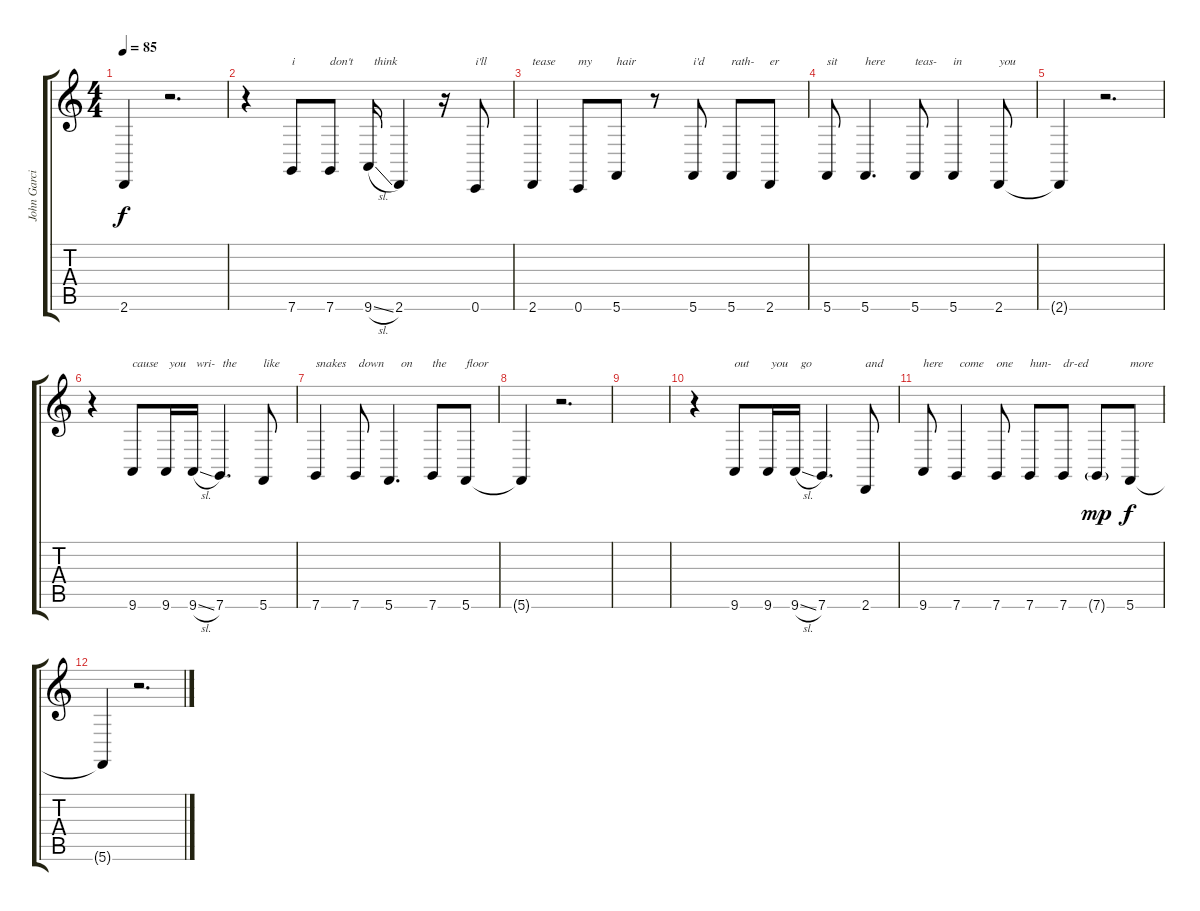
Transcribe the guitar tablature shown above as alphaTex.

\track ("John Garcia" "John Garci") {instrument honkytonkpiano}
\staff {score tabs}
\tuning (C4 G3 Eb3 Bb2 F2 C2) {hide}
\ts (4 4)
\tempo 85
\clef g2
\ks c
2.6{t}.4{dy f} r.2{d} |
r.4 7.6.8{txt "i"} 7.6.8{txt "don't"} 9.6{sl}.16{txt "  think"} 2.6.4 r.16 0.6.8{txt "i'll"} |
2.6.4{txt "tease"} 0.6.8{txt "my"} 5.6.8{txt "hair"} r.8 5.6.8{txt "i'd"} 5.6.8{txt "rath-"} 2.6.8{txt "er"} |
5.6.8{txt "sit"} 5.6.4{d txt "here"} 5.6.8{txt "teas-"} 5.6.4{txt "in"} 2.6.8{txt "you"} |
2.6{t}.4 r.2{d} |
r.4 9.6.8{txt "cause"} 9.6.16{txt " you"} 9.6{sl}.16{txt " wri-"} 7.6.4{d txt " the"} 5.6.8{txt "like"} |
7.6.4{txt "snakes"} 7.6.8{txt " down"} 5.6.4{d txt "    on"} 7.6.8{txt "the"} 5.6.8{txt "floor"} |
5.6{t}.4 r.2{d} |
|
r.4 9.6.8{txt "out"} 9.6.16{txt " you"} 9.6{sl}.16{txt "  go"} 7.6.4{d} 2.6.8{txt "and"} |
9.6.8{txt "here"} 7.6.4{txt " come"} 7.6.8{txt "one"} 7.6.8{txt "hun-"} 7.6.8{txt "dr-ed"} 7.6{g}.8{dy mp} 5.6.8{txt "more" dy f} |
5.6{t}.4 r.2{d}
